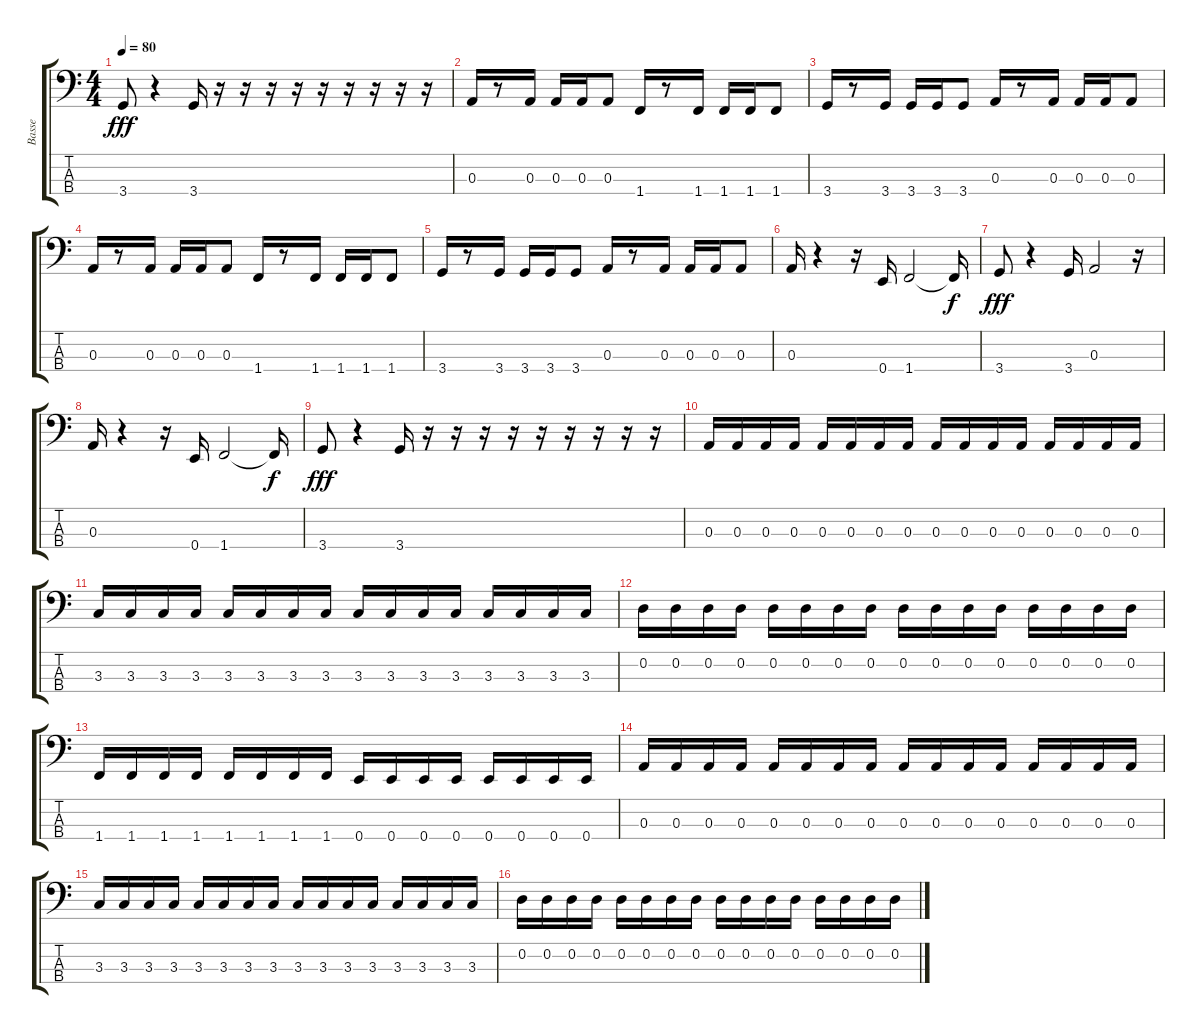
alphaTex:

\track ("Basse" "Basse") {instrument electricbassfinger}
\staff {score tabs}
\tuning (G2 D2 A1 E1) {hide}
\ts (4 4)
\tempo 80
\clef f4
\ks c
3.4.8{dy fff} r.4 3.4.16 r.16 r.16 r.16 r.16 r.16 r.16 r.16 r.16 r.16 |
0.3.16 r.8 0.3.16 0.3.16 0.3.16 0.3.8 1.4.16 r.8 1.4.16 1.4.16 1.4.16 1.4.8 |
3.4.16 r.8 3.4.16 3.4.16 3.4.16 3.4.8 0.3.16 r.8 0.3.16 0.3.16 0.3.16 0.3.8 |
0.3.16 r.8 0.3.16 0.3.16 0.3.16 0.3.8 1.4.16 r.8 1.4.16 1.4.16 1.4.16 1.4.8 |
3.4.16 r.8 3.4.16 3.4.16 3.4.16 3.4.8 0.3.16 r.8 0.3.16 0.3.16 0.3.16 0.3.8 |
0.3.16 r.4 r.16 0.4.16 1.4.2 1.4{t}.16{dy f} |
3.4.8{dy fff} r.4 3.4.16 0.3.2 r.16 |
0.3.16 r.4 r.16 0.4.16 1.4.2 1.4{t}.16{dy f} |
3.4.8{dy fff} r.4 3.4.16 r.16 r.16 r.16 r.16 r.16 r.16 r.16 r.16 r.16 |
0.3.16 0.3.16 0.3.16 0.3.16 0.3.16 0.3.16 0.3.16 0.3.16 0.3.16 0.3.16 0.3.16 0.3.16 0.3.16 0.3.16 0.3.16 0.3.16 |
3.3.16 3.3.16 3.3.16 3.3.16 3.3.16 3.3.16 3.3.16 3.3.16 3.3.16 3.3.16 3.3.16 3.3.16 3.3.16 3.3.16 3.3.16 3.3.16 |
0.2.16 0.2.16 0.2.16 0.2.16 0.2.16 0.2.16 0.2.16 0.2.16 0.2.16 0.2.16 0.2.16 0.2.16 0.2.16 0.2.16 0.2.16 0.2.16 |
1.4.16 1.4.16 1.4.16 1.4.16 1.4.16 1.4.16 1.4.16 1.4.16 0.4.16 0.4.16 0.4.16 0.4.16 0.4.16 0.4.16 0.4.16 0.4.16 |
0.3.16 0.3.16 0.3.16 0.3.16 0.3.16 0.3.16 0.3.16 0.3.16 0.3.16 0.3.16 0.3.16 0.3.16 0.3.16 0.3.16 0.3.16 0.3.16 |
3.3.16 3.3.16 3.3.16 3.3.16 3.3.16 3.3.16 3.3.16 3.3.16 3.3.16 3.3.16 3.3.16 3.3.16 3.3.16 3.3.16 3.3.16 3.3.16 |
0.2.16 0.2.16 0.2.16 0.2.16 0.2.16 0.2.16 0.2.16 0.2.16 0.2.16 0.2.16 0.2.16 0.2.16 0.2.16 0.2.16 0.2.16 0.2.16
